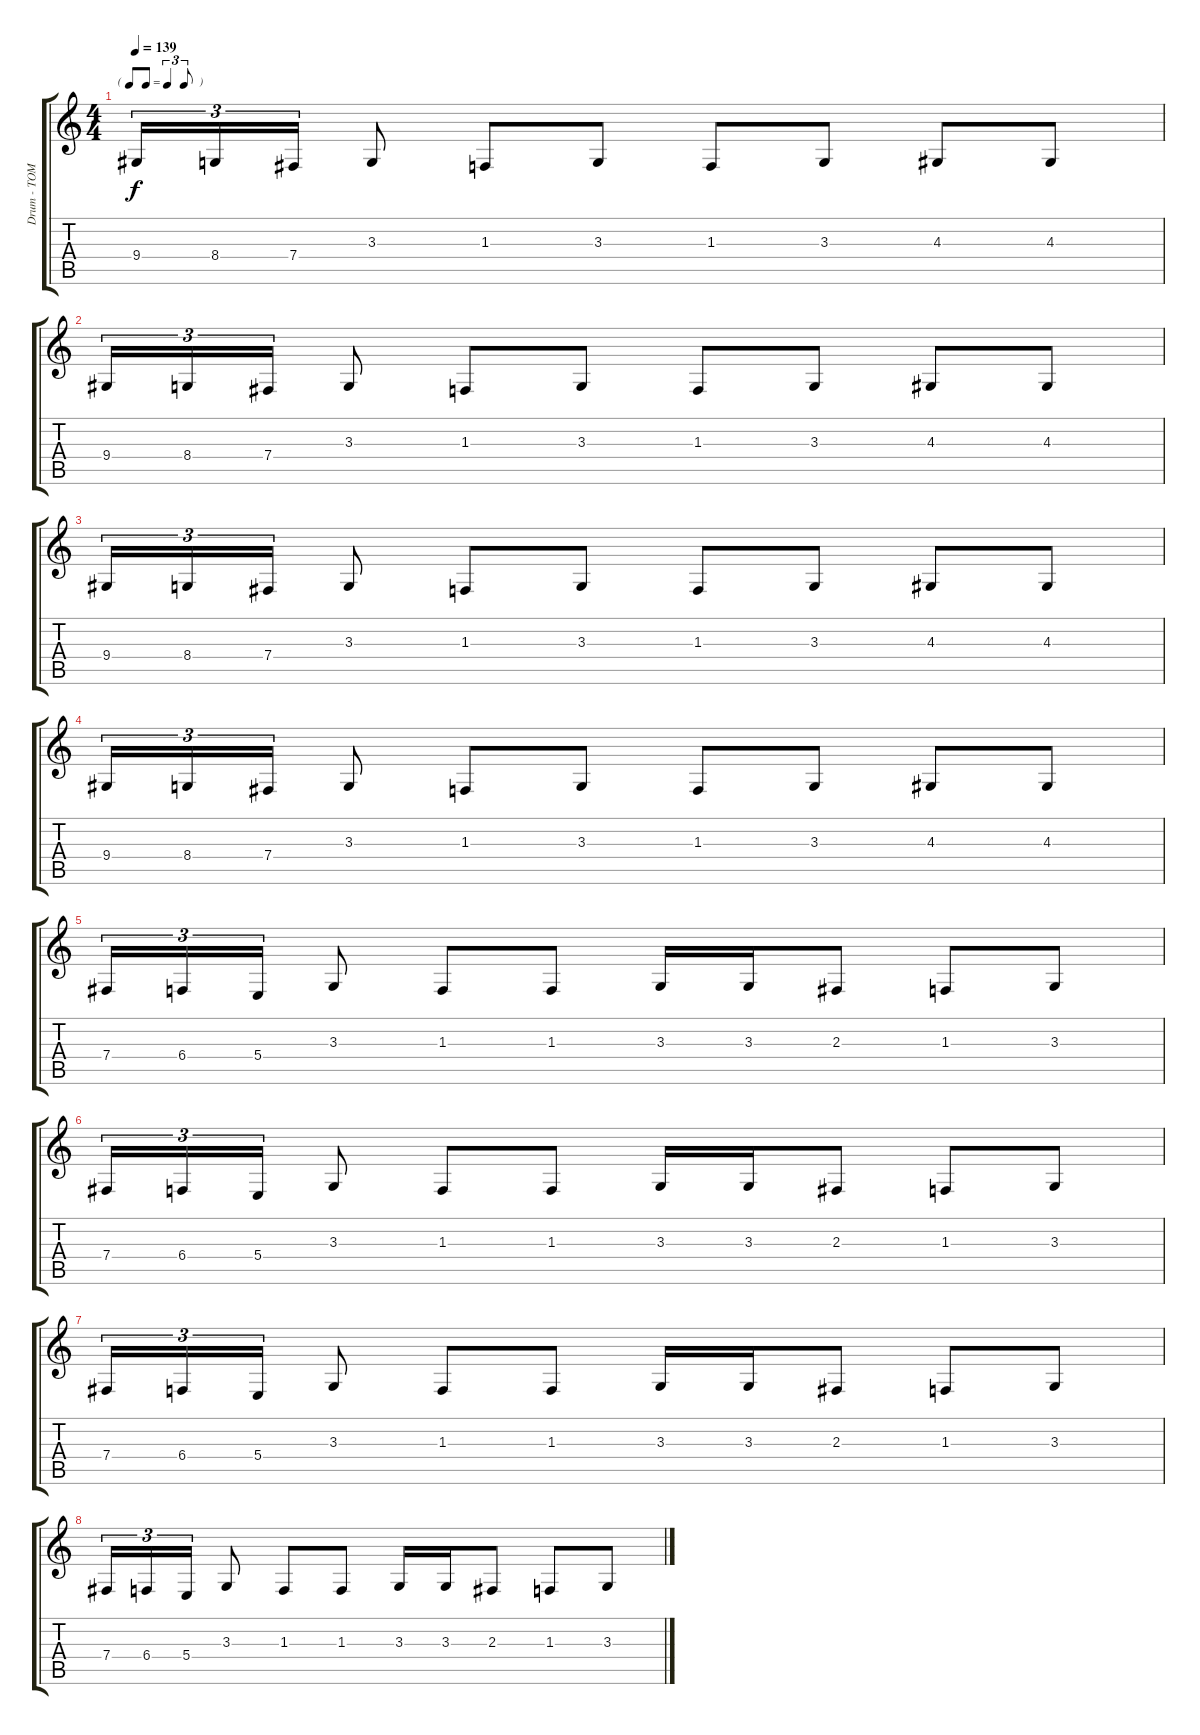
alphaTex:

\track ("Drum - TOM" "Drum - TOM") {instrument melodictom}
\staff {score tabs}
\tuning (Db4 Ab3 E3 B2 Gb2 B1) {hide}
\ts (4 4)
\tf triplet8th
\tempo 139
\clef g2
\ks c
9.4.16{tu (3 2) dy f} 8.4.16{tu (3 2)} 7.4.16{tu (3 2)} 3.3.8 1.3.8 3.3.8 1.3.8 3.3.8 4.3.8 4.3.8 |
9.4.16{tu (3 2)} 8.4.16{tu (3 2)} 7.4.16{tu (3 2)} 3.3.8 1.3.8 3.3.8 1.3.8 3.3.8 4.3.8 4.3.8 |
9.4.16{tu (3 2)} 8.4.16{tu (3 2)} 7.4.16{tu (3 2)} 3.3.8 1.3.8 3.3.8 1.3.8 3.3.8 4.3.8 4.3.8 |
9.4.16{tu (3 2)} 8.4.16{tu (3 2)} 7.4.16{tu (3 2)} 3.3.8 1.3.8 3.3.8 1.3.8 3.3.8 4.3.8 4.3.8 |
7.4.16{tu (3 2)} 6.4.16{tu (3 2)} 5.4.16{tu (3 2)} 3.3.8 1.3.8 1.3.8 3.3.16 3.3.16 2.3.8 1.3.8 3.3.8 |
7.4.16{tu (3 2)} 6.4.16{tu (3 2)} 5.4.16{tu (3 2)} 3.3.8 1.3.8 1.3.8 3.3.16 3.3.16 2.3.8 1.3.8 3.3.8 |
7.4.16{tu (3 2)} 6.4.16{tu (3 2)} 5.4.16{tu (3 2)} 3.3.8 1.3.8 1.3.8 3.3.16 3.3.16 2.3.8 1.3.8 3.3.8 |
7.4.16{tu (3 2)} 6.4.16{tu (3 2)} 5.4.16{tu (3 2)} 3.3.8 1.3.8 1.3.8 3.3.16 3.3.16 2.3.8 1.3.8 3.3.8
